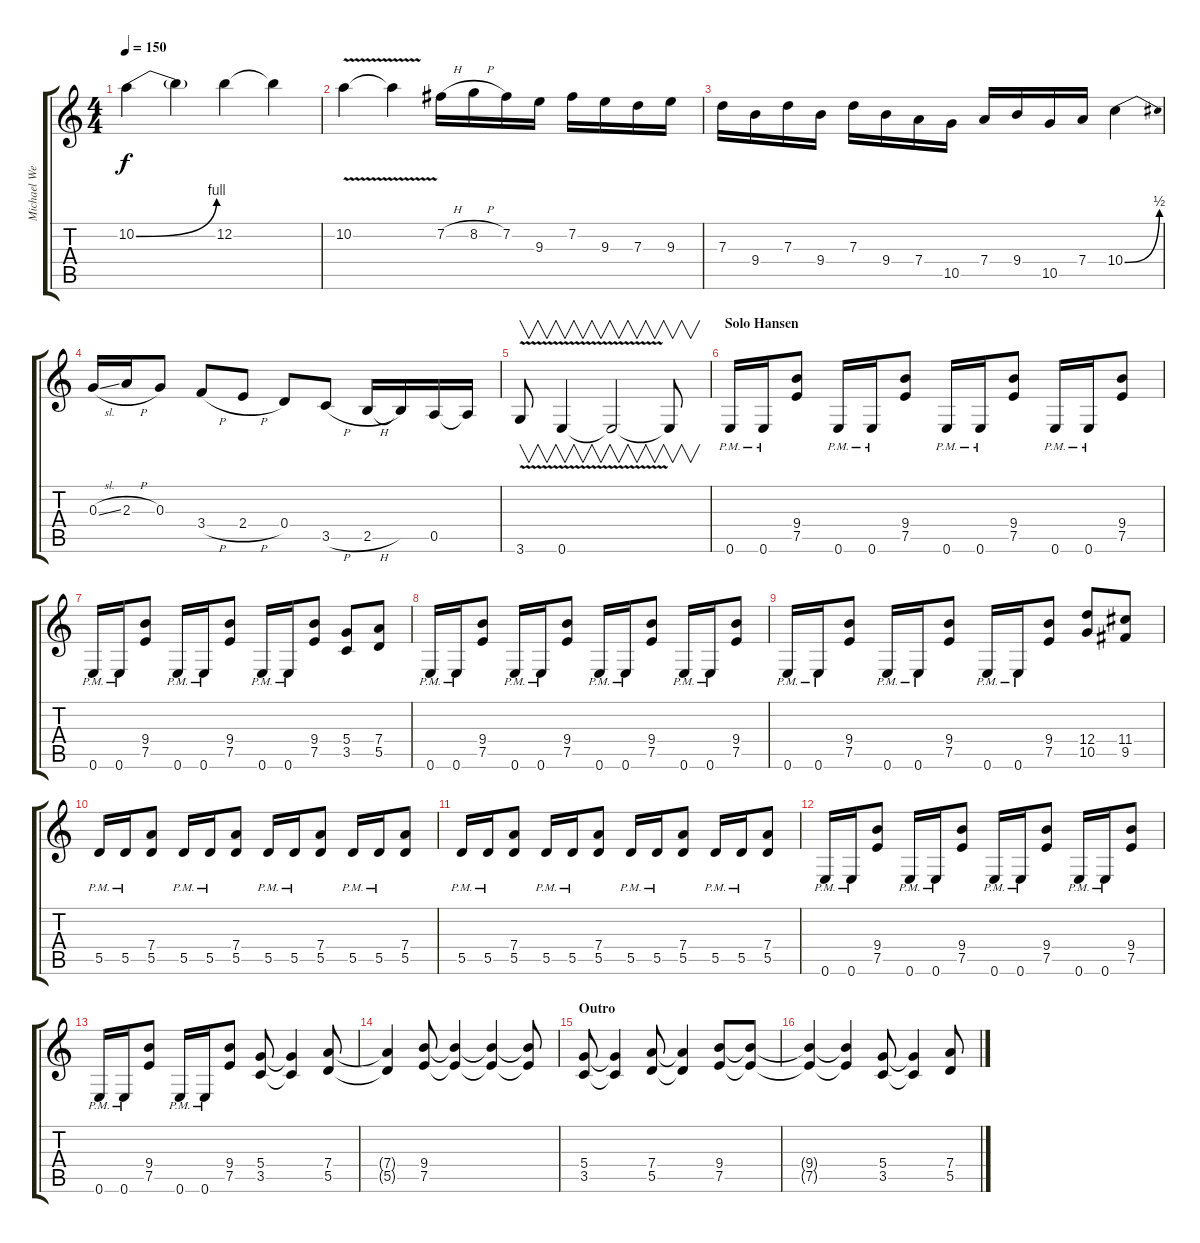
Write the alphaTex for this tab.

\track ("Michael Weikath" "Michael We") {instrument distortionguitar}
\staff {score tabs}
\tuning (E4 B3 G3 D3 A2 E2) {hide}
\ts (4 4)
\tempo 150
\clef g2
\ks c
10.2{be (bend 0 0 60 4)}.4{dy f} 10.2{t}.4 12.2.4 12.2{t}.4 |
10.2{v}.4 10.2{t}.4 7.2{h}.16 8.2{h}.16 7.2.16 9.3.16 7.2.16 9.3.16 7.3.16 9.3.16 |
7.3.16 9.4.16 7.3.16 9.4.16 7.3.16 9.4.16 7.4.16 10.5.16 7.4.16 9.4.16 10.5.16 7.4.16 10.4{be (bend 0 0 60 2)}.4 |
0.3{sl}.16 2.3{h}.16 0.3.8 3.4{h}.8 2.4{h}.8 0.4.8 3.5{h}.8 2.5{h}.16 2.5{t}.16 0.5.16 0.5{t}.16 |
3.6{v}.8{v} 0.6{v}.4{v} 0.6{t}.2{v} 0.6{t}.8{v} |
\section ("" "Solo Hansen")
0.6{pm}.16{volume 9 balance 8 instrument overdrivenguitar} 0.6{pm}.16 (9.4 7.5).8 0.6{pm}.16 0.6{pm}.16 (9.4 7.5).8 0.6{pm}.16 0.6{pm}.16 (9.4 7.5).8 0.6{pm}.16 0.6{pm}.16 (9.4 7.5).8 |
0.6{pm}.16 0.6{pm}.16 (9.4 7.5).8 0.6{pm}.16 0.6{pm}.16 (9.4 7.5).8 0.6{pm}.16 0.6{pm}.16 (9.4 7.5).8 (5.4 3.5).8 (7.4 5.5).8 |
0.6{pm}.16 0.6{pm}.16 (9.4 7.5).8 0.6{pm}.16 0.6{pm}.16 (9.4 7.5).8 0.6{pm}.16 0.6{pm}.16 (9.4 7.5).8 0.6{pm}.16 0.6{pm}.16 (9.4 7.5).8 |
0.6{pm}.16 0.6{pm}.16 (9.4 7.5).8 0.6{pm}.16 0.6{pm}.16 (9.4 7.5).8 0.6{pm}.16 0.6{pm}.16 (9.4 7.5).8 (12.4 10.5).8 (11.4 9.5).8 |
5.5{pm}.16 5.5{pm}.16 (7.4 5.5).8 5.5{pm}.16 5.5{pm}.16 (7.4 5.5).8 5.5{pm}.16 5.5{pm}.16 (7.4 5.5).8 5.5{pm}.16 5.5{pm}.16 (7.4 5.5).8 |
5.5{pm}.16 5.5{pm}.16 (7.4 5.5).8 5.5{pm}.16 5.5{pm}.16 (7.4 5.5).8 5.5{pm}.16 5.5{pm}.16 (7.4 5.5).8 5.5{pm}.16 5.5{pm}.16 (7.4 5.5).8 |
0.6{pm}.16 0.6{pm}.16 (9.4 7.5).8 0.6{pm}.16 0.6{pm}.16 (9.4 7.5).8 0.6{pm}.16 0.6{pm}.16 (9.4 7.5).8 0.6{pm}.16 0.6{pm}.16 (9.4 7.5).8 |
0.6{pm}.16 0.6{pm}.16 (9.4 7.5).8 0.6{pm}.16 0.6{pm}.16 (9.4 7.5).8 (5.4 3.5).8{volume 14 instrument distortionguitar} (5.4{t} 3.5{t}).4 (7.4 5.5).8 |
(7.4{t} 5.5{t}).4 (9.4 7.5).8 (9.4{t} 7.5{t}).4 (9.4{t} 7.5{t}).4 (9.4{t} 7.5{t}).8 |
\section ("" "Outro")
(5.4 3.5).8 (5.4{t} 3.5{t}).4 (7.4 5.5).8 (7.4{t} 5.5{t}).4 (9.4 7.5).8 (9.4{t} 7.5{t}).8 |
(9.4{t} 7.5{t}).4 (9.4{t} 7.5{t}).4 (5.4 3.5).8 (5.4{t} 3.5{t}).4 (7.4 5.5).8
